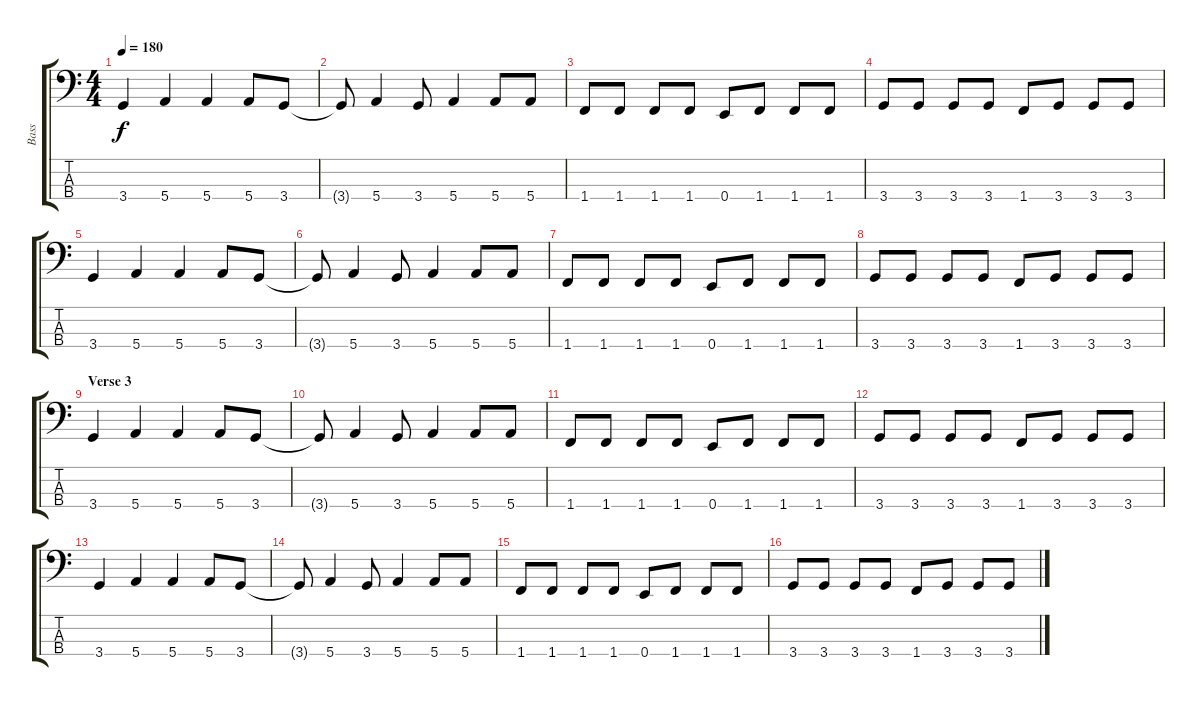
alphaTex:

\track ("Bass" "Bass") {instrument electricbasspick}
\staff {score tabs}
\tuning (G2 D2 A1 E1) {hide}
\ts (4 4)
\tempo 180
\clef f4
\ks c
3.4.4{dy f} 5.4.4 5.4.4 5.4.8 3.4.8 |
3.4{t}.8 5.4.4 3.4.8 5.4.4 5.4.8 5.4.8 |
1.4.8 1.4.8 1.4.8 1.4.8 0.4.8 1.4.8 1.4.8 1.4.8 |
3.4.8 3.4.8 3.4.8 3.4.8 1.4.8 3.4.8 3.4.8 3.4.8 |
3.4.4 5.4.4 5.4.4 5.4.8 3.4.8 |
3.4{t}.8 5.4.4 3.4.8 5.4.4 5.4.8 5.4.8 |
1.4.8 1.4.8 1.4.8 1.4.8 0.4.8 1.4.8 1.4.8 1.4.8 |
3.4.8 3.4.8 3.4.8 3.4.8 1.4.8 3.4.8 3.4.8 3.4.8 |
\section ("" "Verse 3")
3.4.4 5.4.4 5.4.4 5.4.8 3.4.8 |
3.4{t}.8 5.4.4 3.4.8 5.4.4 5.4.8 5.4.8 |
1.4.8 1.4.8 1.4.8 1.4.8 0.4.8 1.4.8 1.4.8 1.4.8 |
3.4.8 3.4.8 3.4.8 3.4.8 1.4.8 3.4.8 3.4.8 3.4.8 |
3.4.4 5.4.4 5.4.4 5.4.8 3.4.8 |
3.4{t}.8 5.4.4 3.4.8 5.4.4 5.4.8 5.4.8 |
1.4.8 1.4.8 1.4.8 1.4.8 0.4.8 1.4.8 1.4.8 1.4.8 |
3.4.8 3.4.8 3.4.8 3.4.8 1.4.8 3.4.8 3.4.8 3.4.8
